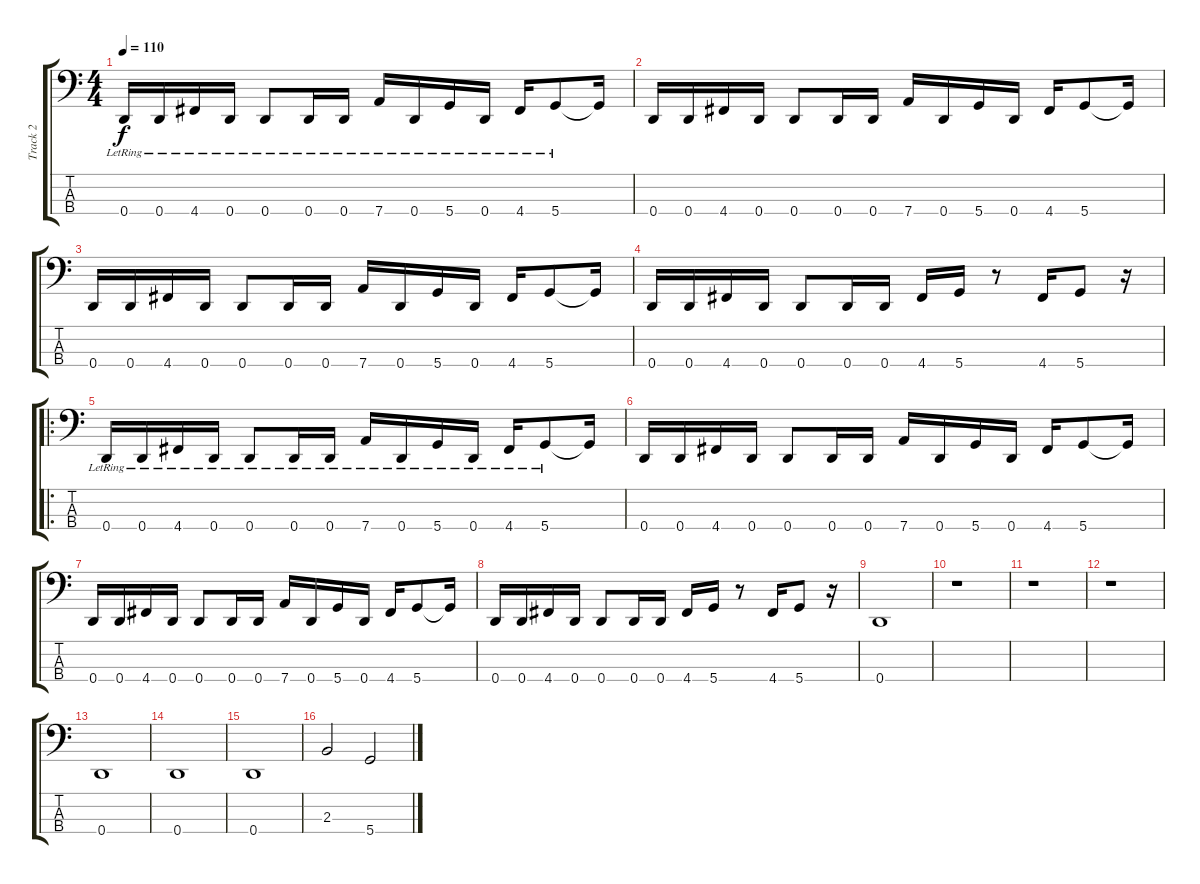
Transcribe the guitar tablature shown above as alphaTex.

\track ("Track 2" "Track 2") {instrument electricbasspick}
\staff {score tabs}
\tuning (G2 D2 A1 D1) {hide}
\ts (4 4)
\tempo 110
\clef f4
\ks c
0.4{lr}.16{dy f instrument electricbasspick} 0.4{lr}.16 4.4{lr}.16 0.4{lr}.16 0.4{lr}.8 0.4{lr}.16 0.4{lr}.16 7.4{lr}.16 0.4{lr}.16 5.4{lr}.16 0.4{lr}.16 4.4{lr}.16 5.4{lr}.8 5.4{t}.16 |
0.4.16 0.4.16 4.4.16 0.4.16 0.4.8 0.4.16 0.4.16 7.4.16 0.4.16 5.4.16 0.4.16 4.4.16 5.4.8 5.4{t}.16 |
0.4.16 0.4.16 4.4.16 0.4.16 0.4.8 0.4.16 0.4.16 7.4.16 0.4.16 5.4.16 0.4.16 4.4.16 5.4.8 5.4{t}.16 |
0.4.16 0.4.16 4.4.16 0.4.16 0.4.8 0.4.16 0.4.16 4.4.16 5.4.16 r.8 4.4.16 5.4.8 r.16 |
\ro
0.4{lr}.16 0.4{lr}.16 4.4{lr}.16 0.4{lr}.16 0.4{lr}.8 0.4{lr}.16 0.4{lr}.16 7.4{lr}.16 0.4{lr}.16 5.4{lr}.16 0.4{lr}.16 4.4{lr}.16 5.4{lr}.8 5.4{t}.16 |
0.4.16 0.4.16 4.4.16 0.4.16 0.4.8 0.4.16 0.4.16 7.4.16 0.4.16 5.4.16 0.4.16 4.4.16 5.4.8 5.4{t}.16 |
0.4.16 0.4.16 4.4.16 0.4.16 0.4.8 0.4.16 0.4.16 7.4.16 0.4.16 5.4.16 0.4.16 4.4.16 5.4.8 5.4{t}.16 |
0.4.16 0.4.16 4.4.16 0.4.16 0.4.8 0.4.16 0.4.16 4.4.16 5.4.16 r.8 4.4.16 5.4.8 r.16 |
0.4.1 |
r.1 |
r.1 |
r.1 |
0.4.1 |
0.4.1 |
0.4.1 |
2.3.2 5.4.2
